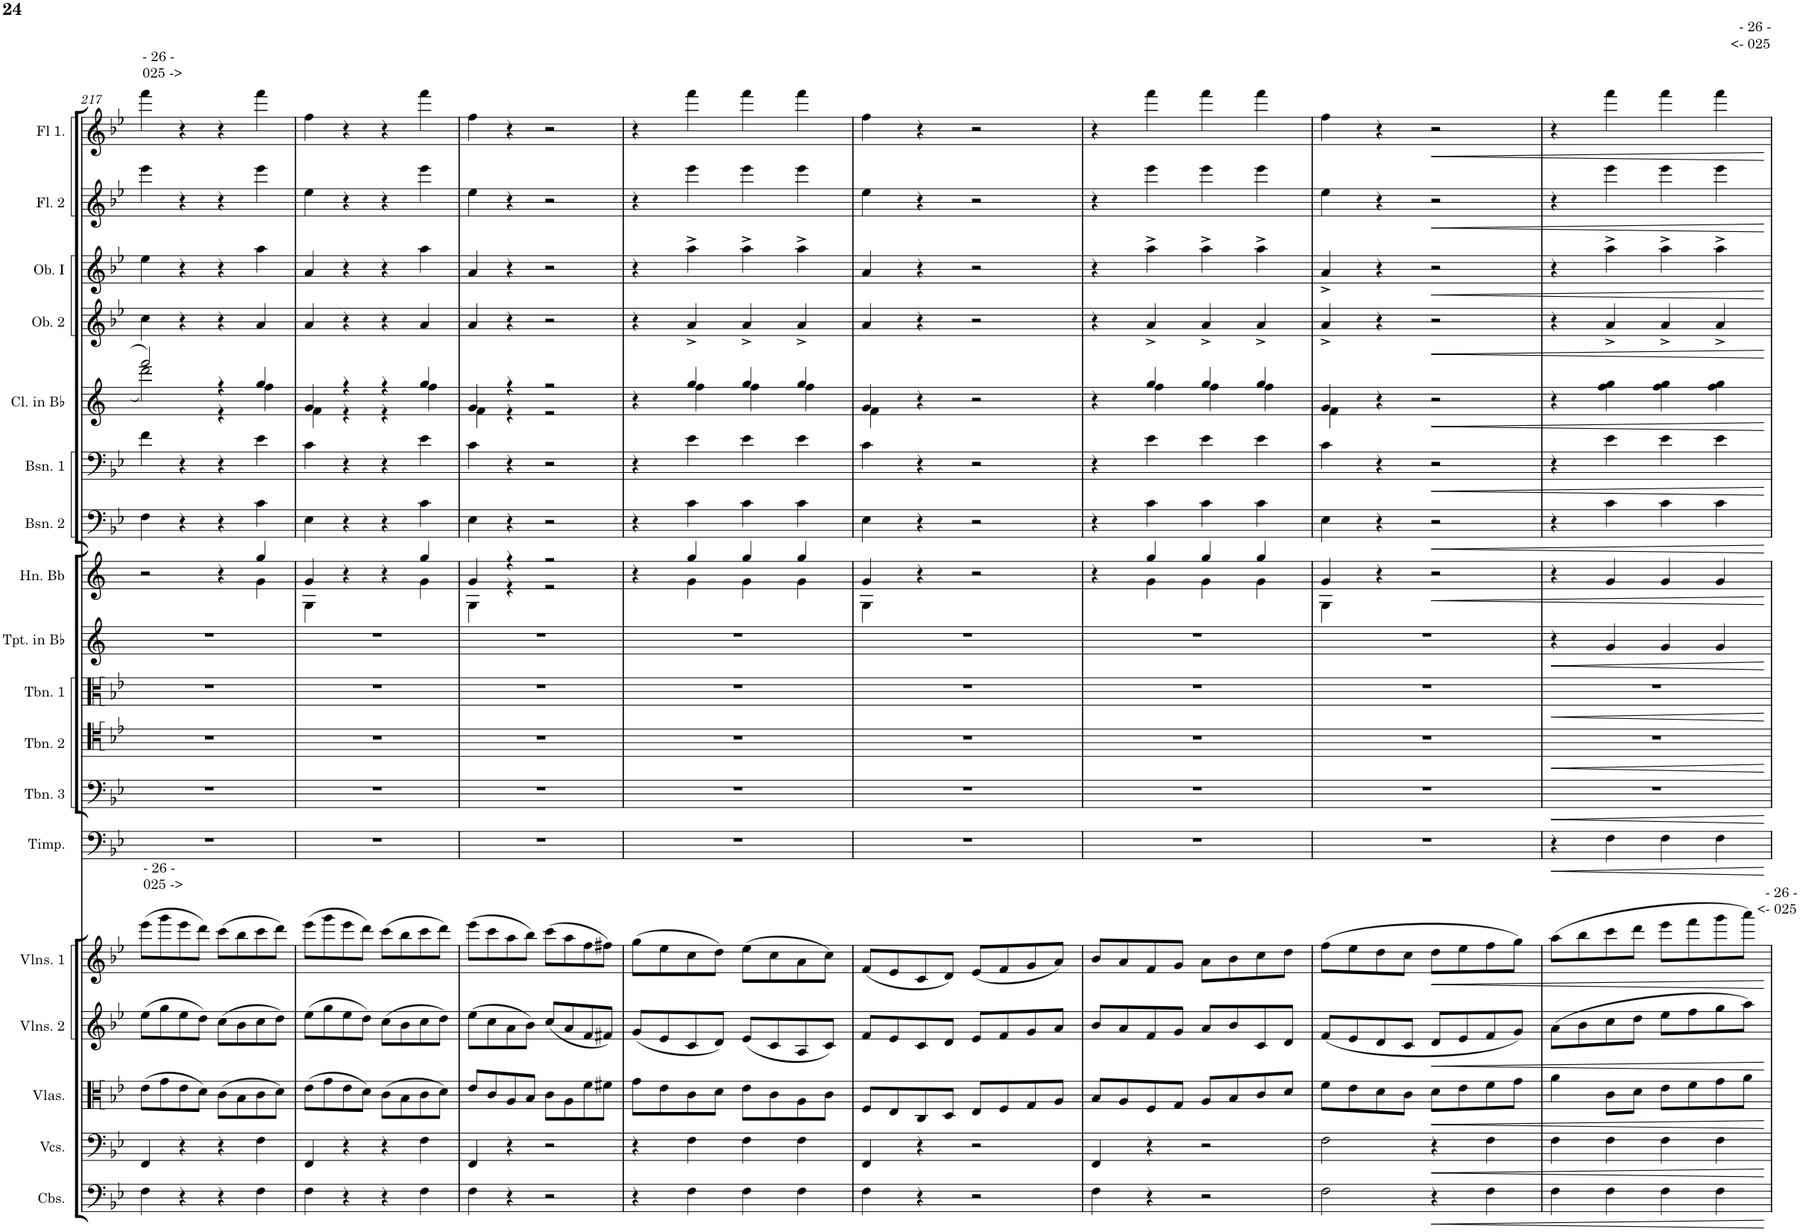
**kern	**dynam	**kern	**dynam	**kern	**dynam	**kern	**dynam	**kern	**dynam	**kern	**dynam	**kern	**dynam	**kern	**dynam	**kern	**dynam	**kern	**dynam	**kern	**dynam	**kern	**dynam	**kern	**dynam	**kern	**dynam	**kern	**dynam	**kern	**dynam	**kern	**dynam	**kern	**dynam
*part18	*part18	*part17	*part17	*part16	*part16	*part15	*part15	*part14	*part14	*part13	*part13	*part12	*part12	*part11	*part11	*part10	*part10	*part9	*part9	*part8	*part8	*part7	*part7	*part6	*part6	*part5	*part5	*part4	*part4	*part3	*part3	*part2	*part2	*part1	*part1
*staff18	*staff18	*staff17	*staff17	*staff16	*staff16	*staff15	*staff15	*staff14	*staff14	*staff13	*staff13	*staff12	*staff12	*staff11	*staff11	*staff10	*staff10	*staff9	*staff9	*staff8	*staff8	*staff7	*staff7	*staff6	*staff6	*staff5	*staff5	*staff4	*staff4	*staff3	*staff3	*staff2	*staff2	*staff1	*staff1
*I"Contrabasses	*	*I"Violoncellos	*	*I"Violas	*	*I"Violins 2	*	*I"Violins 1	*	*I"Timpani	*	*I"Trombone 3	*	*I"Trombone 2	*	*I"Trombone 1	*	*I"Trumpets in Bb	*	*I"Horn Bb	*	*I"Bassoon 2	*	*I"Bassoon 1	*	*I"Clarinets in Bb	*	*I"Oboe 2	*	*I"Oboe I	*	*I"Flute 2	*	*I"Flute 1	*
*I'Cbs.	*	*I'Vcs.	*	*I'Vlas.	*	*I'Vlns. 2	*	*I'Vlns. 1	*	*I'Timp.	*	*I'Tbn. 3	*	*I'Tbn. 2	*	*I'Tbn. 1	*	*I'Tpt. in Bb	*	*I'Hn. Bb	*	*I'Bsn. 2	*	*I'Bsn. 1	*	*I'Cl. in Bb	*	*I'Ob. 2	*	*I'Ob. I	*	*I'Fl. 2	*	*I'Fl 1.	*
!!LO:PB:g=z
*clefF4	*	*clefF4	*	*clefC3	*	*clefG2	*	*clefG2	*	*clefF4	*	*clefF4	*	*clefC4	*	*clefC3	*	*clefG2	*	*clefG2	*	*clefF4	*	*clefF4	*	*clefG2	*	*clefG2	*	*clefG2	*	*clefG2	*	*clefG2	*
*Trd7c12	*	*	*	*	*	*	*	*	*	*	*	*	*	*	*	*	*	*Trd1c2	*	*Trd1c2	*	*	*	*	*	*Trd1c2	*	*	*	*	*	*	*	*	*
*k[b-e-]	*	*k[b-e-]	*	*k[b-e-]	*	*k[b-e-]	*	*k[b-e-]	*	*k[b-e-]	*	*k[b-e-]	*	*k[b-e-]	*	*k[b-e-]	*	*k[]	*	*k[]	*	*k[b-e-]	*	*k[b-e-]	*	*k[]	*	*k[b-e-]	*	*k[b-e-]	*	*k[b-e-]	*	*k[b-e-]	*
*M2/2	*	*M2/2	*	*M2/2	*	*M2/2	*	*M2/2	*	*M2/2	*	*M2/2	*	*M2/2	*	*M2/2	*	*M2/2	*	*M2/2	*	*M2/2	*	*M2/2	*	*M2/2	*	*M2/2	*	*M2/2	*	*M2/2	*	*M2/2	*
*met(c|)	*	*met(c|)	*	*met(c|)	*	*met(c|)	*	*met(c|)	*	*met(c|)	*	*met(c|)	*	*met(c|)	*	*met(c|)	*	*met(c|)	*	*met(c|)	*	*met(c|)	*	*met(c|)	*	*met(c|)	*	*met(c|)	*	*met(c|)	*	*met(c|)	*	*met(c|)	*
=217	=217	=217	=217	=217	=217	=217	=217	=217	=217	=217	=217	=217	=217	=217	=217	=217	=217	=217	=217	=217	=217	=217	=217	=217	=217	=217	=217	=217	=217	=217	=217	=217	=217	=217	=217
*	*	*	*	*	*	*	*	*	*	*	*	*	*	*	*	*	*	*	*	*^	*	*	*	*	*	*^	*	*	*	*	*	*	*	*	*
!	!	!	!	!	!	!	!	!	!	!	!	!	!	!	!	!	!	!	!	!	!	!	!	!	!	!	!	!	!	!	!	!	!	!	!	!LO:TX:a:t=- 26 -	!
!	!	!	!	!	!	!	!	!	!	!	!	!	!	!	!	!	!	!	!	!	!	!	!	!	!	!	!	!	!	!	!	!	!	!	!	!LO:TX:a:t=025 ->	!
!	!	!	!	!	!	!	!	!LO:TX:a:t=- 26 -	!	!	!	!	!	!	!	!	!	!	!	!	!	!	!	!	!	!	!	!	!	!	!	!	!	!	!	!	!
!	!	!	!	!	!	!	!	!LO:TX:a:t=025 ->	!	!	!	!	!	!	!	!	!	!	!	!	!	!	!	!	!	!	!	!	!	!	!	!	!	!	!	!	!
4F\	.	4FF/	.	(8e-\L	.	(8ee-\L	.	(8eee-\L	.	1r	.	1r	.	1r	.	1r	.	1r	.	2r	2.ryy	.	4F\	.	4f\	.	2fff/	2ddd\	.	4cc\	.	4ee-\	.	4eee-\	.	4fff\	.
.	.	.	.	8g\	.	8gg\	.	8ggg\	.	.	.	.	.	.	.	.	.	.	.	.	.	.	.	.	.	.	.	.	.	.	.	.	.	.	.	.	.
4r	.	4r	.	8e-\	.	8ee-\	.	8eee-\	.	.	.	.	.	.	.	.	.	.	.	.	.	.	4r	.	4r	.	.	.	.	4r	.	4r	.	4r	.	4r	.
.	.	.	.	8d\J)	.	8dd\J)	.	8ddd\J)	.	.	.	.	.	.	.	.	.	.	.	.	.	.	.	.	.	.	.	.	.	.	.	.	.	.	.	.	.
4r	.	4r	.	(8c\L	.	(8cc\L	.	(8ccc\L	.	.	.	.	.	.	.	.	.	.	.	4r	.	.	4r	.	4r	.	4r	4r	.	4r	.	4r	.	4r	.	4r	.
.	.	.	.	8B-\	.	8b-\	.	8bb-\	.	.	.	.	.	.	.	.	.	.	.	.	.	.	.	.	.	.	.	.	.	.	.	.	.	.	.	.	.
4F\	.	4F\	.	8c\	.	8cc\	.	8ccc\	.	.	.	.	.	.	.	.	.	.	.	4gg/	4g\	.	4c\	.	4e-\	.	4gg/	4ff\	.	4a/	.	4aa\	.	4eee-\	.	4fff\	.
.	.	.	.	8d\J)	.	8dd\J)	.	8ddd\J)	.	.	.	.	.	.	.	.	.	.	.	.	.	.	.	.	.	.	.	.	.	.	.	.	.	.	.	.	.
=218	=218	=218	=218	=218	=218	=218	=218	=218	=218	=218	=218	=218	=218	=218	=218	=218	=218	=218	=218	=218	=218	=218	=218	=218	=218	=218	=218	=218	=218	=218	=218	=218	=218	=218	=218	=218	=218
4F\	.	4FF/	.	(8e-\L	.	(8ee-\L	.	(8eee-\L	.	1r	.	1r	.	1r	.	1r	.	1r	.	4g/	4G\	.	4E-\	.	4c\	.	4g/	4f\	.	4a/	.	4a/	.	4ee-\	.	4ff\	.
.	.	.	.	8g\	.	8gg\	.	8ggg\	.	.	.	.	.	.	.	.	.	.	.	.	.	.	.	.	.	.	.	.	.	.	.	.	.	.	.	.	.
4r	.	4r	.	8e-\	.	8ee-\	.	8eee-\	.	.	.	.	.	.	.	.	.	.	.	4r	2ryy	.	4r	.	4r	.	4r	4r	.	4r	.	4r	.	4r	.	4r	.
.	.	.	.	8d\J)	.	8dd\J)	.	8ddd\J)	.	.	.	.	.	.	.	.	.	.	.	.	.	.	.	.	.	.	.	.	.	.	.	.	.	.	.	.	.
4r	.	4r	.	(8c\L	.	(8cc\L	.	(8ccc\L	.	.	.	.	.	.	.	.	.	.	.	4r	.	.	4r	.	4r	.	4r	4r	.	4r	.	4r	.	4r	.	4r	.
.	.	.	.	8B-\	.	8b-\	.	8bb-\	.	.	.	.	.	.	.	.	.	.	.	.	.	.	.	.	.	.	.	.	.	.	.	.	.	.	.	.	.
4F\	.	4F\	.	8c\	.	8cc\	.	8ccc\	.	.	.	.	.	.	.	.	.	.	.	4gg/	4g\	.	4c\	.	4e-\	.	4gg/	4ff\	.	4a/	.	4aa\	.	4eee-\	.	4fff\	.
.	.	.	.	8d\J)	.	8dd\J)	.	8ddd\J)	.	.	.	.	.	.	.	.	.	.	.	.	.	.	.	.	.	.	.	.	.	.	.	.	.	.	.	.	.
=219	=219	=219	=219	=219	=219	=219	=219	=219	=219	=219	=219	=219	=219	=219	=219	=219	=219	=219	=219	=219	=219	=219	=219	=219	=219	=219	=219	=219	=219	=219	=219	=219	=219	=219	=219	=219	=219
4F\	.	4FF/	.	8e-/L	.	(8ee-\L	.	(8eee-\L	.	1r	.	1r	.	1r	.	1r	.	1r	.	4g/	4G\	.	4E-\	.	4c\	.	4g/	4f\	.	4a/	.	4a/	.	4ee-\	.	4ff\	.
.	.	.	.	8c/	.	8cc\	.	8ccc\	.	.	.	.	.	.	.	.	.	.	.	.	.	.	.	.	.	.	.	.	.	.	.	.	.	.	.	.	.
4r	.	4r	.	8A/	.	8a\	.	8aa\	.	.	.	.	.	.	.	.	.	.	.	4r	4r	.	4r	.	4r	.	4r	4r	.	4r	.	4r	.	4r	.	4r	.
.	.	.	.	8B-/J	.	8b-\J)	.	8bb-\J)	.	.	.	.	.	.	.	.	.	.	.	.	.	.	.	.	.	.	.	.	.	.	.	.	.	.	.	.	.
2r	.	2r	.	8c\L	.	(8cc/L	.	(8ccc\L	.	.	.	.	.	.	.	.	.	.	.	2r	2r	.	2r	.	2r	.	2r	2r	.	2r	.	2r	.	2r	.	2r	.
.	.	.	.	8A\	.	8a/	.	8aa\	.	.	.	.	.	.	.	.	.	.	.	.	.	.	.	.	.	.	.	.	.	.	.	.	.	.	.	.	.
.	.	.	.	8f\	.	8f/	.	8ff\	.	.	.	.	.	.	.	.	.	.	.	.	.	.	.	.	.	.	.	.	.	.	.	.	.	.	.	.	.
.	.	.	.	8f#X\J	.	8f#X/J)	.	8ff#X\J)	.	.	.	.	.	.	.	.	.	.	.	.	.	.	.	.	.	.	.	.	.	.	.	.	.	.	.	.	.
=220	=220	=220	=220	=220	=220	=220	=220	=220	=220	=220	=220	=220	=220	=220	=220	=220	=220	=220	=220	=220	=220	=220	=220	=220	=220	=220	=220	=220	=220	=220	=220	=220	=220	=220	=220	=220	=220
4r	.	4r	.	8g\L	.	(8g/L	.	(8gg\L	.	1r	.	1r	.	1r	.	1r	.	1r	.	4r	4ryy	.	4r	.	4r	.	4r	4ryy	.	4r	.	4r	.	4r	.	4r	.
.	.	.	.	8e-\	.	8e-/	.	8ee-\	.	.	.	.	.	.	.	.	.	.	.	.	.	.	.	.	.	.	.	.	.	.	.	.	.	.	.	.	.
4F\	.	4F\	.	8c\	.	8c/	.	8cc\	.	.	.	.	.	.	.	.	.	.	.	4gg/	4g\	.	4c\	.	4e-\	.	4gg/	4ff\	.	4a^/	.	4aa^\	.	4eee-\	.	4fff\	.
.	.	.	.	8d\J	.	8d/J)	.	8dd\J)	.	.	.	.	.	.	.	.	.	.	.	.	.	.	.	.	.	.	.	.	.	.	.	.	.	.	.	.	.
4F\	.	4F\	.	8e-\L	.	(8e-/L	.	(8ee-\L	.	.	.	.	.	.	.	.	.	.	.	4gg/	4g\	.	4c\	.	4e-\	.	4gg/	4ff\	.	4a^/	.	4aa^\	.	4eee-\	.	4fff\	.
.	.	.	.	8c\	.	8c/	.	8cc\	.	.	.	.	.	.	.	.	.	.	.	.	.	.	.	.	.	.	.	.	.	.	.	.	.	.	.	.	.
4F\	.	4F\	.	8A\	.	8A/	.	8a\	.	.	.	.	.	.	.	.	.	.	.	4gg/	4g\	.	4c\	.	4e-\	.	4gg/	4ff\	.	4a^/	.	4aa^\	.	4eee-\	.	4fff\	.
.	.	.	.	8c\J	.	8c/J)	.	8cc\J)	.	.	.	.	.	.	.	.	.	.	.	.	.	.	.	.	.	.	.	.	.	.	.	.	.	.	.	.	.
=221	=221	=221	=221	=221	=221	=221	=221	=221	=221	=221	=221	=221	=221	=221	=221	=221	=221	=221	=221	=221	=221	=221	=221	=221	=221	=221	=221	=221	=221	=221	=221	=221	=221	=221	=221	=221	=221
4F\	.	4FF/	.	8F/L	.	8f/L	.	(8f/L	.	1r	.	1r	.	1r	.	1r	.	1r	.	4g/	4G\	.	4E-\	.	4c\	.	4g/	4f\	.	4a/	.	4a/	.	4ee-\	.	4ff\	.
.	.	.	.	8E-/	.	8e-/	.	8e-/	.	.	.	.	.	.	.	.	.	.	.	.	.	.	.	.	.	.	.	.	.	.	.	.	.	.	.	.	.
4r	.	4r	.	8C/	.	8c/	.	8c/	.	.	.	.	.	.	.	.	.	.	.	4r	2.ryy	.	4r	.	4r	.	4r	2.ryy	.	4r	.	4r	.	4r	.	4r	.
.	.	.	.	8D/J	.	8d/J	.	8d/J)	.	.	.	.	.	.	.	.	.	.	.	.	.	.	.	.	.	.	.	.	.	.	.	.	.	.	.	.	.
2r	.	2r	.	8E-/L	.	8e-/L	.	(8e-/L	.	.	.	.	.	.	.	.	.	.	.	2r	.	.	2r	.	2r	.	2r	.	.	2r	.	2r	.	2r	.	2r	.
.	.	.	.	8F/	.	8f/	.	8f/	.	.	.	.	.	.	.	.	.	.	.	.	.	.	.	.	.	.	.	.	.	.	.	.	.	.	.	.	.
.	.	.	.	8G/	.	8g/	.	8g/	.	.	.	.	.	.	.	.	.	.	.	.	.	.	.	.	.	.	.	.	.	.	.	.	.	.	.	.	.
.	.	.	.	8A/J	.	8a/J	.	8a/J)	.	.	.	.	.	.	.	.	.	.	.	.	.	.	.	.	.	.	.	.	.	.	.	.	.	.	.	.	.
=222	=222	=222	=222	=222	=222	=222	=222	=222	=222	=222	=222	=222	=222	=222	=222	=222	=222	=222	=222	=222	=222	=222	=222	=222	=222	=222	=222	=222	=222	=222	=222	=222	=222	=222	=222	=222	=222
4F\	.	4FF/	.	8B-/L	.	8b-/L	.	8b-/L	.	1r	.	1r	.	1r	.	1r	.	1r	.	4r	4ryy	.	4r	.	4r	.	4r	4ryy	.	4r	.	4r	.	4r	.	4r	.
.	.	.	.	8A/	.	8a/	.	8a/	.	.	.	.	.	.	.	.	.	.	.	.	.	.	.	.	.	.	.	.	.	.	.	.	.	.	.	.	.
4r	.	4r	.	8F/	.	8f/	.	8f/	.	.	.	.	.	.	.	.	.	.	.	4gg/	4g\	.	4c\	.	4e-\	.	4gg/	4ff\	.	4a^/	.	4aa^\	.	4eee-\	.	4fff\	.
.	.	.	.	8G/J	.	8g/J	.	8g/J	.	.	.	.	.	.	.	.	.	.	.	.	.	.	.	.	.	.	.	.	.	.	.	.	.	.	.	.	.
2r	.	2r	.	8A/L	.	8a/L	.	8a\L	.	.	.	.	.	.	.	.	.	.	.	4gg/	4g\	.	4c\	.	4e-\	.	4gg/	4ff\	.	4a^/	.	4aa^\	.	4eee-\	.	4fff\	.
.	.	.	.	8B-/	.	8b-/	.	8b-\	.	.	.	.	.	.	.	.	.	.	.	.	.	.	.	.	.	.	.	.	.	.	.	.	.	.	.	.	.
.	.	.	.	8c/	.	8c/	.	8cc\	.	.	.	.	.	.	.	.	.	.	.	4gg/	4g\	.	4c\	.	4e-\	.	4gg/	4ff\	.	4a^/	.	4aa^\	.	4eee-\	.	4fff\	.
.	.	.	.	8d/J	.	8d/J	.	8dd\J	.	.	.	.	.	.	.	.	.	.	.	.	.	.	.	.	.	.	.	.	.	.	.	.	.	.	.	.	.
=223	=223	=223	=223	=223	=223	=223	=223	=223	=223	=223	=223	=223	=223	=223	=223	=223	=223	=223	=223	=223	=223	=223	=223	=223	=223	=223	=223	=223	=223	=223	=223	=223	=223	=223	=223	=223	=223
2F\	.	2F\	.	8f\L	.	(8f/L	.	(8ff\L	.	1r	.	1r	.	1r	.	1r	.	1r	.	4g/	4G\	.	4E-\	.	4c\	.	4g/	4f\	.	4a^/	.	4a^/	.	4ee-\	.	4ff\	.
.	.	.	.	8e-\	.	8e-/	.	8ee-\	.	.	.	.	.	.	.	.	.	.	.	.	.	.	.	.	.	.	.	.	.	.	.	.	.	.	.	.	.
.	.	.	.	8d\	.	8d/	.	8dd\	.	.	.	.	.	.	.	.	.	.	.	4r	2.ryy	.	4r	.	4r	.	4r	2.ryy	.	4r	.	4r	.	4r	.	4r	.
.	.	.	.	8c\J	.	8c/J	.	8cc\J	.	.	.	.	.	.	.	.	.	.	.	.	.	.	.	.	.	.	.	.	.	.	.	.	.	.	.	.	.
!	!LO:HP:b	!	!LO:HP:b	!	!LO:HP:b	!	!LO:HP:b	!	!LO:HP:b	!	!	!	!	!	!	!	!	!	!	!	!	!LO:HP:b	!	!LO:HP:b	!	!LO:HP:b	!	!	!LO:HP:b	!	!LO:HP:b	!	!LO:HP:b	!	!LO:HP:b	!	!LO:HP:b
4r	<	4r	<	8d\L	<	8d/L	<	8dd\L	<	.	.	.	.	.	.	.	.	.	.	2r	.	<	2r	<	2r	<	2r	.	<	2r	<	2r	<	2r	<	2r	<
.	.	.	.	8e-\	.	8e-/	.	8ee-\	.	.	.	.	.	.	.	.	.	.	.	.	.	.	.	.	.	.	.	.	.	.	.	.	.	.	.	.	.
4F\	.	4F\	.	8f\	.	8f/	.	8ff\	.	.	.	.	.	.	.	.	.	.	.	.	.	.	.	.	.	.	.	.	.	.	.	.	.	.	.	.	.
.	.	.	.	8g\J	.	8g/J)	.	8gg\J)	.	.	.	.	.	.	.	.	.	.	.	.	.	.	.	.	.	.	.	.	.	.	.	.	.	.	.	.	.
*	*	*	*	*	*	*	*	*	*	*	*	*	*	*	*	*	*	*	*	*v	*v	*	*	*	*	*	*v	*v	*	*	*	*	*	*	*	*	*
=224	=224	=224	=224	=224	=224	=224	=224	=224	=224	=224	=224	=224	=224	=224	=224	=224	=224	=224	=224	=224	=224	=224	=224	=224	=224	=224	=224	=224	=224	=224	=224	=224	=224	=224	=224
!	!	!	!	!	!	!	!	!	!	!	!	!	!	!	!	!	!	!	!	!	!	!	!	!	!	!	!	!	!	!	!	!	!	!LO:TX:a:t=- 26 -	!
!	!	!	!	!	!	!	!	!	!	!	!	!	!	!	!	!	!	!	!	!	!	!	!	!	!	!	!	!	!	!	!	!	!	!LO:TX:a:t=<- 025	!
!	!	!	!	!	!	!	!	!LO:TX:a:t=- 26 -	!	!	!	!	!	!	!	!	!	!	!	!	!	!	!	!	!	!	!	!	!	!	!	!	!	!	!
!	!	!	!	!	!	!	!	!LO:TX:a:t=<- 025	!	!	!	!	!	!	!	!	!	!	!	!	!	!	!	!	!	!	!	!	!	!	!	!	!	!	!
!	!	!	!	!	!	!	!	!	!	!	!LO:HP:b	!	!LO:HP:b	!	!LO:HP:b	!	!LO:HP:b	!	!LO:HP:b	!	!	!	!	!	!	!	!	!	!	!	!	!	!	!	!
4F\	.	4F\	.	4a\	.	(8a\L	.	(8aa\L	.	4r	<	1r	<	1r	<	1r	<	4r	<	4r	.	4r	.	4r	.	4r	.	4r	.	4r	.	4r	.	4r	.
.	.	.	.	.	.	8b-\	.	8bb-\	.	.	.	.	.	.	.	.	.	.	.	.	.	.	.	.	.	.	.	.	.	.	.	.	.	.	.
4F\	.	4F\	.	8c\L	.	8cc\	.	8ccc\	.	4F\	.	.	.	.	.	.	.	4g/	.	4g/	.	4c\	.	4e-\	.	4ff\ 4gg\	.	4a^/	.	4aa^\	.	4eee-\	.	4fff\	.
.	.	.	.	8d\J	.	8dd\J	.	8ddd\J	.	.	.	.	.	.	.	.	.	.	.	.	.	.	.	.	.	.	.	.	.	.	.	.	.	.	.
4F\	.	4F\	.	8e-\L	.	8ee-\L	.	8eee-\L	.	4F\	.	.	.	.	.	.	.	4g/	.	4g/	.	4c\	.	4e-\	.	4ff\ 4gg\	.	4a^/	.	4aa^\	.	4eee-\	.	4fff\	.
.	.	.	.	8f\	.	8ff\	.	8fff\	.	.	.	.	.	.	.	.	.	.	.	.	.	.	.	.	.	.	.	.	.	.	.	.	.	.	.
4F\	.	4F\	.	8g\	.	8gg\	.	8ggg\	.	4F\	.	.	.	.	.	.	.	4g/	.	4g/	.	4c\	.	4e-\	.	4ff\ 4gg\	.	4a^/	.	4aa^\	.	4eee-\	.	4fff\	.
.	.	.	.	8a\J	.	8aa\J)	.	8aaa\J)	.	.	.	.	.	.	.	.	.	.	.	.	.	.	.	.	.	.	.	.	.	.	.	.	.	.	.
.	[	.	[	.	[	.	[	.	[	.	[	.	[	.	[	.	[	.	[	.	[	.	[	.	[	.	[	.	[	.	[	.	[	.	[
=	=	=	=	=	=	=	=	=	=	=	=	=	=	=	=	=	=	=	=	=	=	=	=	=	=	=	=	=	=	=	=	=	=	=	=
*-	*-	*-	*-	*-	*-	*-	*-	*-	*-	*-	*-	*-	*-	*-	*-	*-	*-	*-	*-	*-	*-	*-	*-	*-	*-	*-	*-	*-	*-	*-	*-	*-	*-	*-	*-
